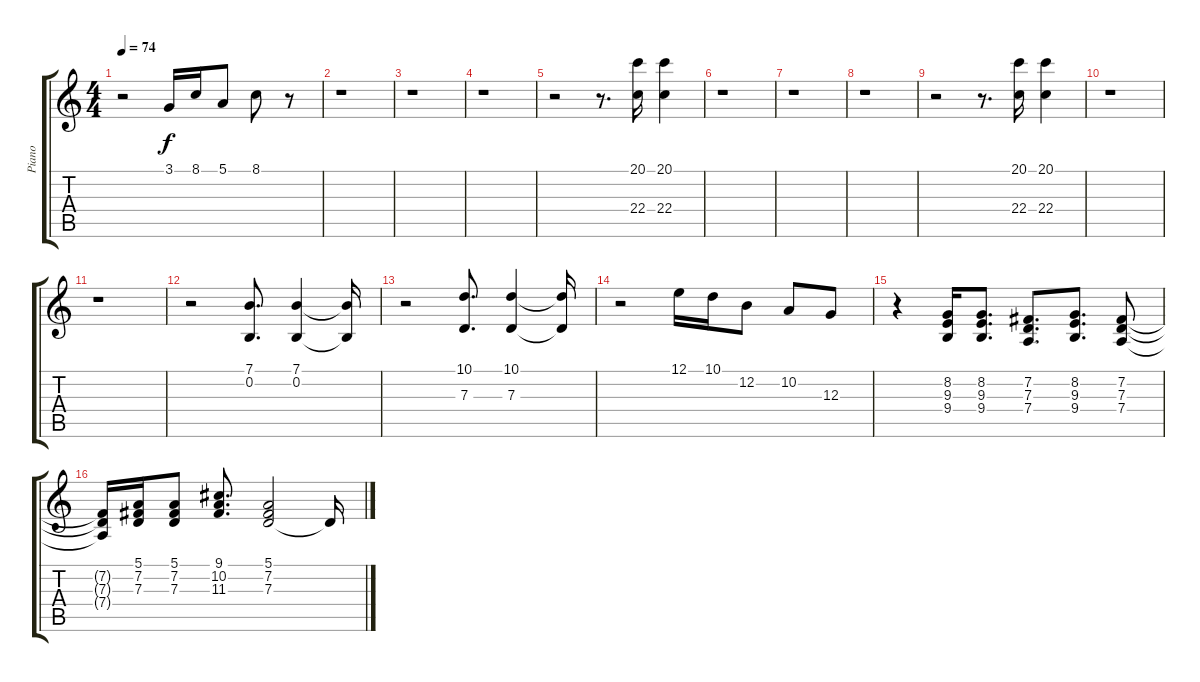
\track ("Piano" "Piano") {instrument acousticgrandpiano}
\staff {score tabs}
\tuning (E4 B3 G3 D3 A2 E2) {hide}
\ts (4 4)
\tempo 74
\clef g2
\ks c
r.2{dy f} 3.1.16 8.1.16 5.1.8 8.1.8 r.8 |
r.1 |
r.1 |
r.1 |
r.2 r.8{d} (20.1 22.4).16 (20.1 22.4).4 |
r.1 |
r.1 |
r.1 |
r.2 r.8{d} (20.1 22.4).16 (20.1 22.4).4 |
r.1 |
r.1 |
r.2 (7.1 0.2).8{d} (7.1 0.2).4 (7.1{t} 0.2{t}).16 |
r.2 (10.1 7.3).8{d} (10.1 7.3).4 (10.1{t} 7.3{t}).16 |
r.2 12.1.16 10.1.16 12.2.8 10.2.8 12.3.8 |
r.4 (8.2 9.3 9.4).16 (8.2 9.3 9.4).8{d} (7.2 7.3 7.4).8{d} (8.2 9.3 9.4).8{d} (7.2 7.3 7.4).8 |
(7.2{t} 7.3{t} 7.4{t}).16 (5.1 7.2 7.3).16 (5.1 7.2 7.3).8 (9.1 10.2 11.3).8{d} (5.1 7.2 7.3).2 7.3{t}.16
